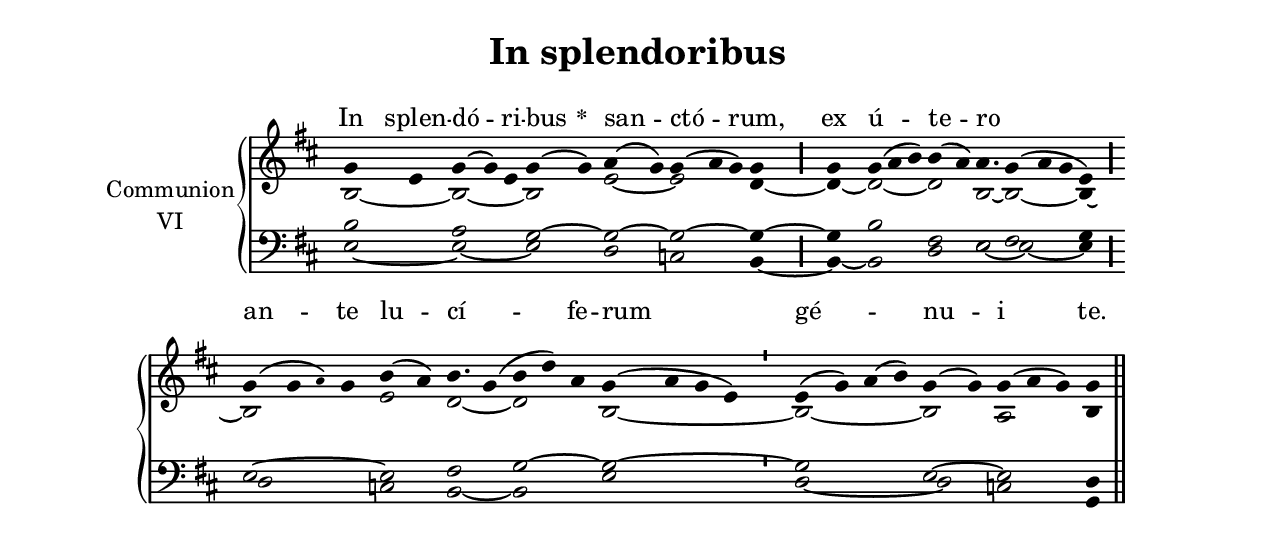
\version "2.18"
\include "gregorian.ly"
\include "noh2.ily"


%Page reference: page i.54
%(volume.page)

global = {
 \key g \lydian
 \cadenzaOn 
}

\header {
  title = \markup \center-column {"In splendoribus" \vspace #1 }
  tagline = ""
  composer = ""
}

\paper {
 #(include-special-characters)
  oddHeaderMarkup = \markup \fill-line {
    \line {}
    \center-column {
      \on-the-fly #first-page     " "
      \on-the-fly #not-first-page "In splendoribus"
    }
    \line { \on-the-fly #print-page-number-check-first \fromproperty #'page:page-number-string }
  }
  evenHeaderMarkup = \markup \fill-line {
    \line { \on-the-fly #print-page-number-check-first \fromproperty #'page:page-number-string }
    \center-column { "In splendoribus" }
    \line {}
  }
}

chantText = \lyricmode {
In splen -- dó -- ri -- bus 
\set stanza = " * " san -- ctó -- rum, 
ex ú -- te -- ro _ 
an -- te lu -- cí -- _ fe -- rum gé -- _ nu -- i te. }

chantMusic = {
\tieDown   g'4 e'4 g'4 ( g'4) e'4 g'4 ( g'4)  a'4 ( g'4) g'4 ( a'4 g'4) g'4 \divisioMaior
 g'4 g'4 ( a'4 b'4) b'4 ( a'4) a'4. g'4 ( a'4 g'4 e'4) \divisioMaior \forceBreak

 g'4 ( g'4 \once \tweak #'font-size #-4 a' ) g'4 b'4 ( a'4) b'4. g'4 ( b'4 d''4) a'4 g'4 ( a'4 g'4 e'4) \divisioMinima
 e'4 ( g'4) a'4 ( b'4) g'4 ( g'4) g'4 ( a'4 g'4) g'4 \finalis

}

altoMusic = {
b2 ~ b2*3/2 ~ b2 e'2 ~ e'2*3/2 d'4 ~ \divisioMaior
d'4 ~ d'2*3/2 ~ d'2 b2*3/4 ~ b2*3/2 ~ b4 ~ \divisioMaior
b2*4/2 e'2 d'2*5/4 ~ d'2*3/2 b2*4/2 ~ \divisioMinima
b2*4/2 ~ b2 a2*3/2 b4 \finalis
}

tenorMusic = {
b2 a2*3/2 g2 ~ g2 ~ g2*3/2 ~ g4 ~ \divisioMaior
g4 b2*3/2 fis2 e2*3/4 fis2*3/2 g4 \divisioMaior
e2*4/2 ~ e2 fis2*5/4 g2*3/2 ~ g2*4/2 ~ \divisioMinima
g2*4/2 e2 ~ e2*3/2 d4 \finalis
}

bassMusic = {
e2 ~ e2*3/2 ~ e2 d2 c2*3/2 b,4 ~ \divisioMaior
b,4 ~ b,2*3/2 d2 e2*3/4 ~ e2*3/2 ~ e4 \divisioMaior
d2*4/2 c2 b,2*5/4 ~ b,2*3/2 e2*4/2 \divisioMinima
d2*4/2 ~ d2 c2*3/2 g,4 \finalis
}

voiceLines = {
\voiceLineStyle


}

\score{
  <<
    \new GrandStaff <<
      \set GrandStaff.autoBeaming = ##f
      \set GrandStaff.instrumentName = \markup \center-column {
        "Communion"
        "VI"
      }
      \new Staff = up <<
        \new Voice = "chant" {
          \voiceOne \global \chantMusic
        }
        \new Voice {
          \voiceTwo \global \altoMusic
        }
      >>

      \new Staff = down <<
        \clef bass
        \new Voice {
          \voiceOne \global \tenorMusic
        }
        \new Voice {
          \voiceTwo \global \bassMusic
        }
	\new Voice {
        \voiceThree \global \voiceLines
        }
      >>
    >>
    \new Lyrics \lyricsto chant {
      \chantText
    }
  >>
  \layout{
  }
  \midi{
    \tempo 4 = 125
  }
}
